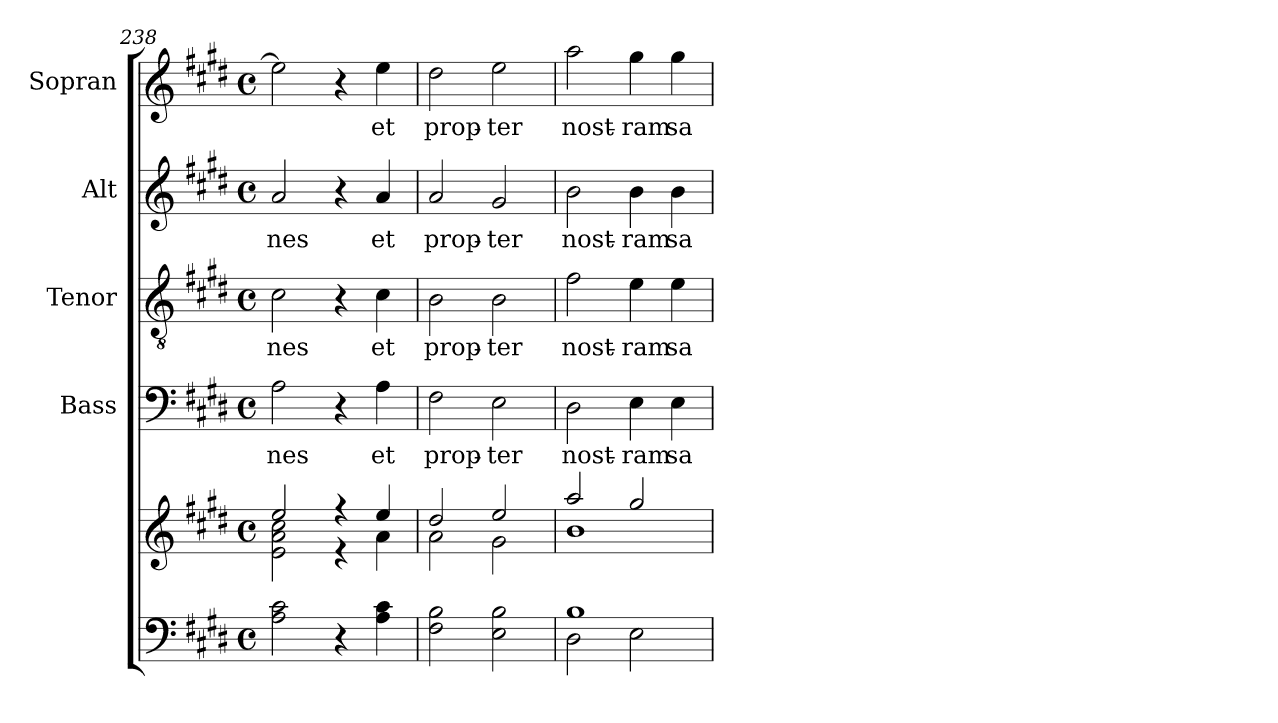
**kern	**kern	**kern	**text	**kern	**text	**kern	**text	**kern	**text
*part5	*part5	*part4	*part4	*part3	*part3	*part2	*part2	*part1	*part1
*staff6	*staff5	*staff4	*staff4	*staff3	*staff3	*staff2	*staff2	*staff1	*staff1
*	*	*I"Bass	*	*I"Tenor	*	*I"Alt	*	*I"Sopran	*
*	*	*I'B.	*	*I'T.	*	*I'A.	*	*I'S.	*
*clefF4	*clefG2	*clefF4	*	*clefGv2	*	*clefG2	*	*clefG2	*
*k[f#c#g#d#]	*k[f#c#g#d#]	*k[f#c#g#d#]	*	*k[f#c#g#d#]	*	*k[f#c#g#d#]	*	*k[f#c#g#d#]	*
*E:	*E:	*E:	*	*E:	*	*E:	*	*E:	*
*M4/4	*M4/4	*M4/4	*	*M4/4	*	*M4/4	*	*M4/4	*
*met(c)	*met(c)	*met(c)	*	*met(c)	*	*met(c)	*	*met(c)	*
=238	=238	=238	=238	=238	=238	=238	=238	=238	=238
*	*^	*	*	*	*	*	*	*	*
!	!	!	!	!LO:LY:b	!	!LO:LY:b	!	!LO:LY:b	!	!
2A\ 2c#\	2ee/	2e\ 2a\ 2cc#\	2A\	-nes	2c#\	-nes	2a/	-nes	2ee\]	.
4r	4r	4r	4r	.	4r	.	4r	.	4r	.
!	!	!	!	!LO:LY:b	!	!LO:LY:b	!	!LO:LY:b	!	!LO:LY:b
4A\ 4c#\	4ee/	4a\	4A\	et	4c#\	et	4a/	et	4ee\	et
=239	=239	=239	=239	=239	=239	=239	=239	=239	=239	=239
!	!	!	!	!LO:LY:b	!	!LO:LY:b	!	!LO:LY:b	!	!LO:LY:b
2F#\ 2B\	2dd#/	2a\	2F#\	prop-	2B\	prop-	2a/	prop-	2dd#\	prop-
!	!	!	!	!LO:LY:b	!	!LO:LY:b	!	!LO:LY:b	!	!LO:LY:b
2E\ 2B\	2ee/	2g#\	2E\	-ter	2B\	-ter	2g#/	-ter	2ee\	-ter
!!LO:PB:g=z
=240	=240	=240	=240	=240	=240	=240	=240	=240	=240	=240
*^	*	*	*	*	*	*	*	*	*	*
!	!	!	!	!	!LO:LY:b	!	!LO:LY:b	!	!LO:LY:b	!	!LO:LY:b
1B	2D#\	2aa/	1b	2D#\	nost-	2f#\	nost-	2b\	nost-	2aa\	nost-
!	!	!	!	!	!LO:LY:b	!	!LO:LY:b	!	!LO:LY:b	!	!LO:LY:b
.	2E\	2gg#/	.	4E\	-ram	4e\	-ram	4b\	-ram	4gg#\	-ram
!	!	!	!	!	!LO:LY:b	!	!LO:LY:b	!	!LO:LY:b	!	!LO:LY:b
.	.	.	.	4E\	sa-	4e\	sa-	4b\	sa-	4gg#\	sa-
*v	*v	*	*	*	*	*	*	*	*	*	*
*	*v	*v	*	*	*	*	*	*	*	*
=	=	=	=	=	=	=	=	=	=
*-	*-	*-	*-	*-	*-	*-	*-	*-	*-
